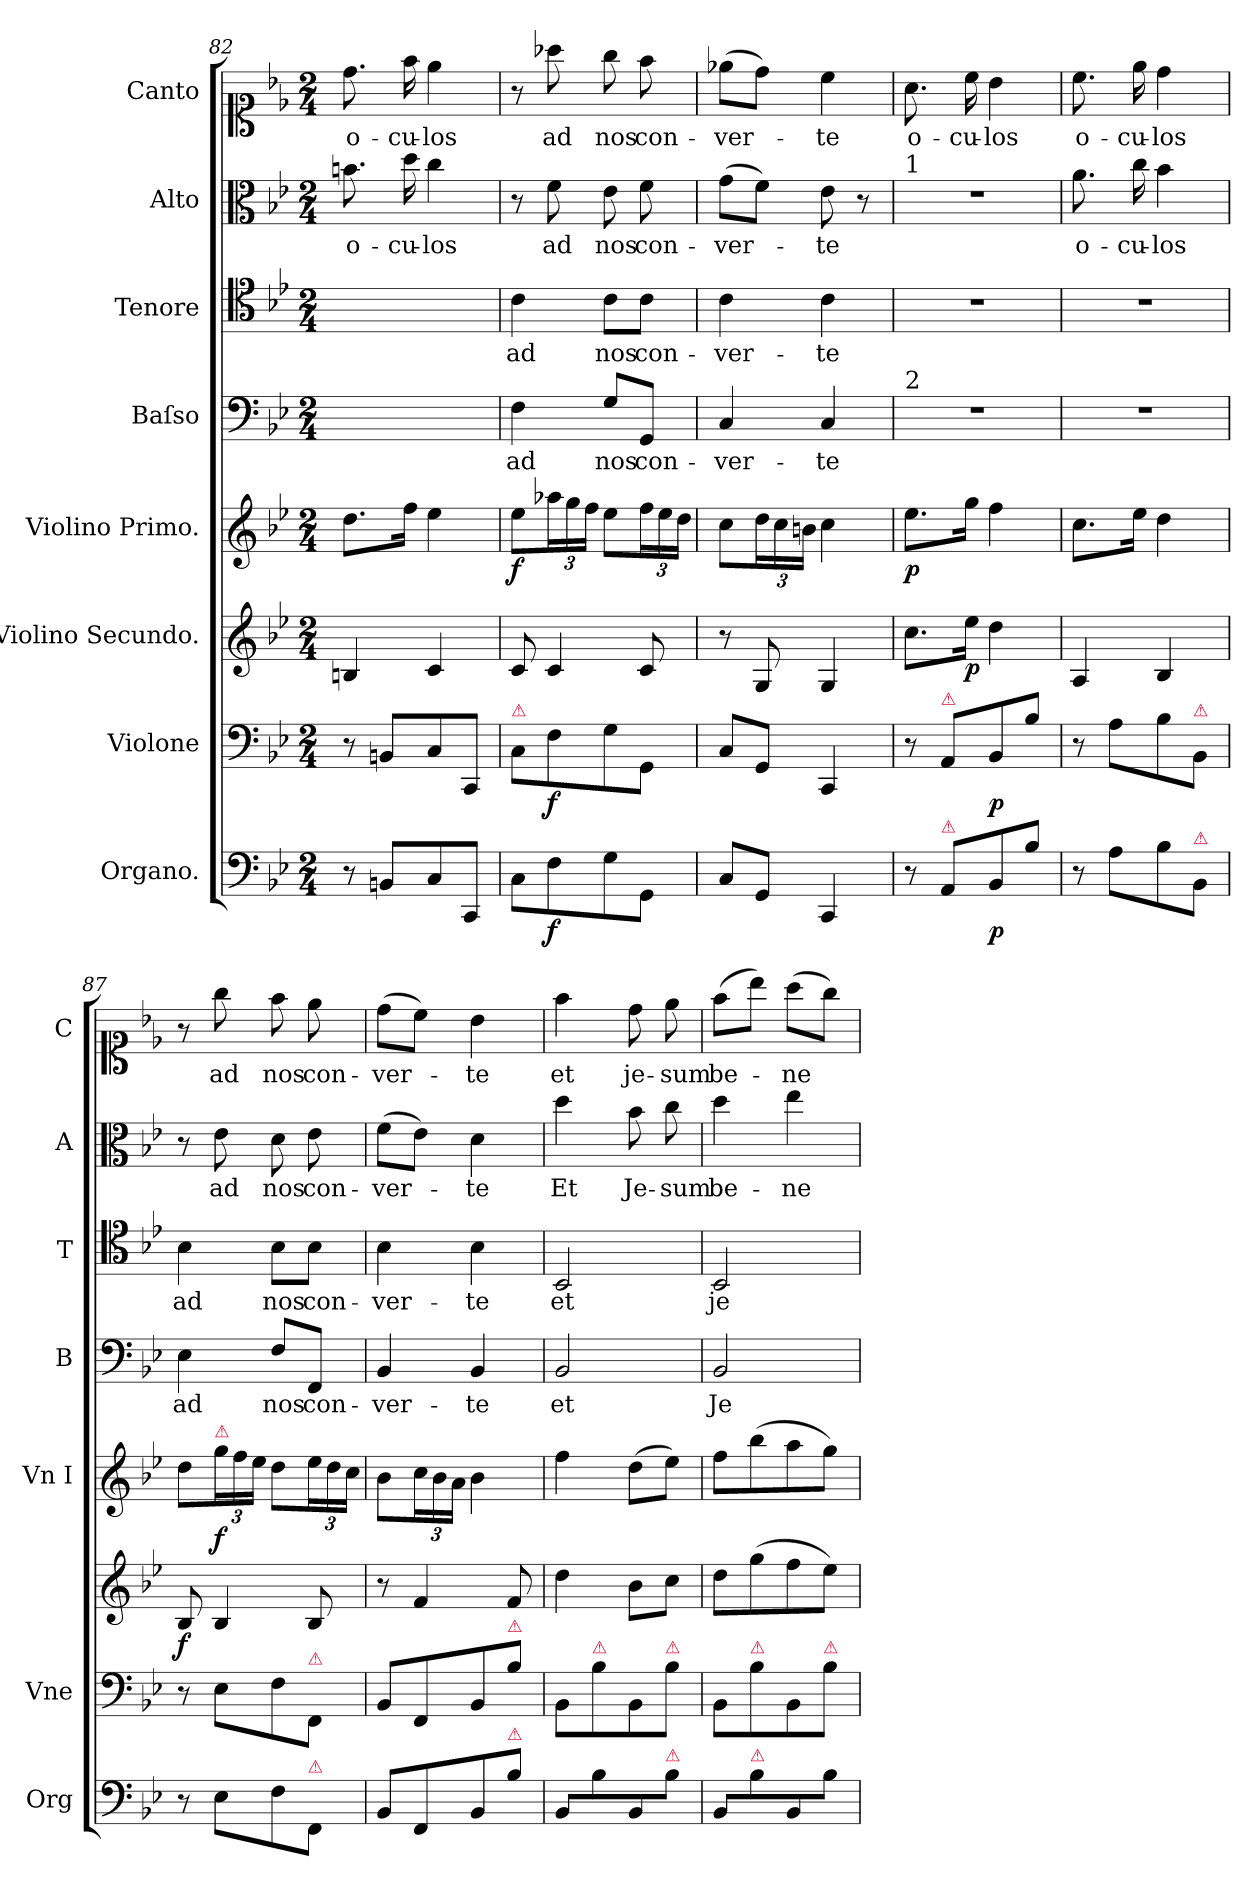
**kern	**dynam	**kern	**dynam	**kern	**dynam	**kern	**dynam	**kern	**text	**kern	**text	**kern	**text	**kern	**text
*part8	*part8	*part7	*part7	*part6	*part6	*part5	*part5	*part4	*part4	*part3	*part3	*part2	*part2	*part1	*part1
*staff8	*staff8	*staff7	*staff7	*staff6	*staff6	*staff5	*staff5	*staff4	*staff4	*staff3	*staff3	*staff2	*staff2	*staff1	*staff1
*I"Organo.	*	*I"Violone	*	*I"Violino Secundo.	*	*I"Violino Primo.	*	*I"Baſso	*	*I"Tenore	*	*I"Alto	*	*I"Canto	*
*I'Org	*	*I'Vne	*	*	*	*I'Vn I	*	*I'B	*	*I'T	*	*I'A	*	*I'C	*
*clefF4	*	*clefF4	*	*clefG2	*	*clefG2	*	*clefF4	*	*clefC4	*	*clefC3	*	*clefC1	*
*k[b-e-]	*	*k[b-e-]	*	*k[b-e-]	*	*k[b-e-]	*	*k[b-e-]	*	*k[b-e-]	*	*k[b-e-]	*	*k[b-e-]	*
*g:	*	*g:	*	*g:	*	*g:	*	*g:	*	*g:	*	*g:	*	*g:	*
*M2/4	*	*M2/4	*	*M2/4	*	*M2/4	*	*M2/4	*	*M2/4	*	*M2/4	*	*M2/4	*
=82	=82	=82	=82	=82	=82	=82	=82	=82	=82	=82	=82	=82	=82	=82	=82
!	!	!	!	!	!	!	!	!	!	!	!	!	!	!	!LO:LY:i
8r	.	8r	.	4Bn/	.	8.dd\L	.	2ryy	.	2ryy	.	8.bn\	o-	8.dd\	o-
8BBn/L	.	8BBn/L	.	.	.	.	.	.	.	.	.	.	.	.	.
!	!	!	!	!	!	!	!	!	!	!	!	!	!	!	!LO:LY:i
.	.	.	.	.	.	16ff\Jk	.	.	.	.	.	16dd\	-cu-	16ff\	-cu-
!	!	!	!	!	!	!	!	!	!	!	!	!	!	!	!LO:LY:i
8C/	.	8C/	.	4c/	.	4ee-\	.	.	.	.	.	4cc\	-los	4ee-\	-los
8CC/J	.	8CC/J	.	.	.	.	.	.	.	.	.	.	.	.	.
=83	=83	=83	=83	=83	=83	=83	=83	=83	=83	=83	=83	=83	=83	=83	=83
!	!	!LO:TX:a:color=crimson:t=⚠	!	!	!	!	!	!	!	!	!	!	!	!	!
!	!	!	!	!	!	!	!LO:DY:b	!	!	!	!	!	!	!	!
8C\L	.	8C\L	.	8c/	.	8ee-\L	f	4F\	ad	4c\	ad	8r	.	8r	.
!	!LO:DY:b	!	!	!	!	!	!	!	!	!	!	!	!	!	!
8F\	f	8F\	f	4c/	.	24aa-X\L	.	.	.	.	.	8f\	ad	8aa-X\	ad
.	.	.	.	.	.	24gg\	.	.	.	.	.	.	.	.	.
.	.	.	.	.	.	24ff\JJ	.	.	.	.	.	.	.	.	.
8G\	.	8G\	.	.	.	8ee-\L	.	8G/L	nos	8c\L	nos	8e-\	nos	8gg\	nos
8GG\J	.	8GG/J	.	8c/	.	24ff\L	.	8GG/J	con-	8c\J	con-	8f\	con-	8ff\	con-
.	.	.	.	.	.	24ee-\	.	.	.	.	.	.	.	.	.
.	.	.	.	.	.	24dd\JJ	.	.	.	.	.	.	.	.	.
=84	=84	=84	=84	=84	=84	=84	=84	=84	=84	=84	=84	=84	=84	=84	=84
8C/L	.	8C/L	.	8r	.	8cc\L	.	4C/	-ver-	4c\	-ver-	(8g\L	-ver-	(8ee-X\L	-ver-
8GG/J	.	8GG/J	.	8G/	.	24dd\L	.	.	.	.	.	8f\J)	.	8dd\J)	.
.	.	.	.	.	.	24cc\	.	.	.	.	.	.	.	.	.
.	.	.	.	.	.	24bn\JJ	.	.	.	.	.	.	.	.	.
4CC/	.	4CC/	.	4G/	.	4cc\	.	4C/	-te	4c\	-te	8e-\	-te	4cc\	-te
.	.	.	.	.	.	.	.	.	.	.	.	8r	.	.	.
=85	=85	=85	=85	=85	=85	=85	=85	=85	=85	=85	=85	=85	=85	=85	=85
!	!	!	!	!	!	!	!	!	!	!	!	!LO:TX:a:t=1	!	!	!
!	!	!	!	!	!	!	!	!LO:TX:a:t=2	!	!	!	!	!	!	!
!	!	!	!	!	!	!	!LO:DY:b	!	!	!	!	!	!	!	!
8r	.	8r	.	8.cc\L	.	8.ee-\L	p	2r	.	2r	.	2r	.	8.a\	o-
!	!	!LO:TX:a:color=crimson:t=⚠	!	!	!	!	!	!	!	!	!	!	!	!	!
!LO:TX:a:color=crimson:t=⚠	!	!	!	!	!	!	!	!	!	!	!	!	!	!	!
8AA/L	.	8AA/L	.	.	.	.	.	.	.	.	.	.	.	.	.
.	.	.	.	16ee-\Jk	p	16gg\Jk	.	.	.	.	.	.	.	16cc\	-cu-
!	!LO:DY:b	!	!	!	!	!	!	!	!	!	!	!	!	!	!
8BB-/	p	8BB-/	p	4dd\	.	4ff\	.	.	.	.	.	.	.	4b-\	-los
8B-\J	.	8B-\J	.	.	.	.	.	.	.	.	.	.	.	.	.
=86	=86	=86	=86	=86	=86	=86	=86	=86	=86	=86	=86	=86	=86	=86	=86
!	!	!	!	!	!	!	!	!	!	!	!	!	!	!	!LO:LY:i
8r	.	8r	.	4A/	.	8.cc\L	.	2r	.	2r	.	8.a\	o-	8.cc\	o-
8A\L	.	8A\L	.	.	.	.	.	.	.	.	.	.	.	.	.
!	!	!	!	!	!	!	!	!	!	!	!	!	!	!	!LO:LY:i
.	.	.	.	.	.	16ee-\Jk	.	.	.	.	.	16cc\	-cu-	16ee-\	-cu-
!	!	!	!	!	!	!	!	!	!	!	!	!	!	!	!LO:LY:i
8B-\	.	8B-\	.	4B-/	.	4dd\	.	.	.	.	.	4b-\	-los	4dd\	-los
!	!	!LO:TX:a:color=crimson:t=⚠	!	!	!	!	!	!	!	!	!	!	!	!	!
!LO:TX:a:color=crimson:t=⚠	!	!	!	!	!	!	!	!	!	!	!	!	!	!	!
8BB-/J	.	8BB-/J	.	.	.	.	.	.	.	.	.	.	.	.	.
=87	=87	=87	=87	=87	=87	=87	=87	=87	=87	=87	=87	=87	=87	=87	=87
!	!	!	!	!	!	!	!	!	!	!	!LO:LY:i	!	!	!	!
8r	.	8r	.	8B-/	f	8dd\L	.	4E-\	ad	4B-\	ad	8r	.	8r	.
!	!	!	!	!	!	!LO:TX:a:color=crimson:t=⚠	!	!	!	!	!	!	!	!	!
!	!	!	!	!	!	!	!LO:DY:b	!	!	!	!	!	!	!	!
8E-\L	.	8E-\L	.	4B-/	.	24gg\L	f	.	.	.	.	8e-\	ad	8gg\	ad
.	.	.	.	.	.	24ff\	.	.	.	.	.	.	.	.	.
.	.	.	.	.	.	24ee-\JJ	.	.	.	.	.	.	.	.	.
!	!	!	!	!	!	!	!	!	!	!	!LO:LY:i	!	!	!	!
8F\	.	8F\	.	.	.	8dd\L	.	8F/L	nos	8B-\L	nos	8d\	nos	8ff\	nos
!	!	!LO:TX:a:color=crimson:t=⚠	!	!	!	!	!	!	!	!	!	!	!	!	!
!LO:TX:a:color=crimson:t=⚠	!	!	!	!	!	!	!	!	!	!	!	!	!	!	!
!	!	!	!	!	!	!	!	!	!	!	!LO:LY:i	!	!	!	!
8FF/J	.	8FF/J	.	8B-/	.	24ee-\L	.	8FF/J	con-	8B-\J	con-	8e-\	con-	8ee-\	con-
.	.	.	.	.	.	24dd\	.	.	.	.	.	.	.	.	.
.	.	.	.	.	.	24cc\JJ	.	.	.	.	.	.	.	.	.
=88	=88	=88	=88	=88	=88	=88	=88	=88	=88	=88	=88	=88	=88	=88	=88
!	!	!	!	!	!	!	!	!	!	!	!LO:LY:i	!	!	!	!
8BB-/L	.	8BB-/L	.	8r	.	8b-\L	.	4BB-/	-ver-	4B-\	-ver-	(8f\L	-ver-	(8dd\L	-ver-
8FF/	.	8FF/	.	4f/	.	24cc\L	.	.	.	.	.	8e-\J)	.	8cc\J)	.
.	.	.	.	.	.	24b-\	.	.	.	.	.	.	.	.	.
.	.	.	.	.	.	24a\JJ	.	.	.	.	.	.	.	.	.
!	!	!	!	!	!	!	!	!	!	!	!LO:LY:i	!	!	!	!
8BB-/	.	8BB-/	.	.	.	4b-\	.	4BB-/	-te	4B-\	-te	4d\	-te	4b-\	-te
!	!	!LO:TX:a:color=crimson:t=⚠	!	!	!	!	!	!	!	!	!	!	!	!	!
!LO:TX:a:color=crimson:t=⚠	!	!	!	!	!	!	!	!	!	!	!	!	!	!	!
8B-\J	.	8B-\J	.	8f/	.	.	.	.	.	.	.	.	.	.	.
=89	=89	=89	=89	=89	=89	=89	=89	=89	=89	=89	=89	=89	=89	=89	=89
8BB-/L	.	8BB-\L	.	4dd\	.	4ff\	.	2BB-/	et	2BB-/	et	4dd\	Et	4ff\	et
!	!	!LO:TX:a:color=crimson:t=⚠	!	!	!	!	!	!	!	!	!	!	!	!	!
8B-\	.	8B-\	.	.	.	.	.	.	.	.	.	.	.	.	.
8BB-/	.	8BB-\	.	8b-\L	.	(8dd\L	.	.	.	.	.	8b-\	Je-	8dd\	je-
!	!	!LO:TX:a:color=crimson:t=⚠	!	!	!	!	!	!	!	!	!	!	!	!	!
!LO:TX:a:color=crimson:t=⚠	!	!	!	!	!	!	!	!	!	!	!	!	!	!	!
8B-\J	.	8B-\J	.	8cc\J	.	8ee-\J)	.	.	.	.	.	8cc\	-sum	8ee-\	-sum
=90	=90	=90	=90	=90	=90	=90	=90	=90	=90	=90	=90	=90	=90	=90	=90
8BB-/L	.	8BB-\L	.	8dd\L	.	8ff\L	.	2BB-/	Je-	2BB-/	je-	4dd\	be-	(8ff\L	be-
!	!	!LO:TX:a:color=crimson:t=⚠	!	!	!	!	!	!	!	!	!	!	!	!	!
!LO:TX:a:color=crimson:t=⚠	!	!	!	!	!	!	!	!	!	!	!	!	!	!	!
8B-\	.	8B-\	.	(8gg\	.	(8bb-\	.	.	.	.	.	.	.	8bb-\J)	.
8BB-/	.	8BB-\	.	8ff\	.	8aa\	.	.	.	.	.	4ee-\	-ne	(8aa\L	-ne
!	!	!LO:TX:a:color=crimson:t=⚠	!	!	!	!	!	!	!	!	!	!	!	!	!
8B-\J	.	8B-\J	.	8ee-\J)	.	8gg\J)	.	.	.	.	.	.	.	8gg\J)	.
=	=	=	=	=	=	=	=	=	=	=	=	=	=	=	=
*-	*-	*-	*-	*-	*-	*-	*-	*-	*-	*-	*-	*-	*-	*-	*-
